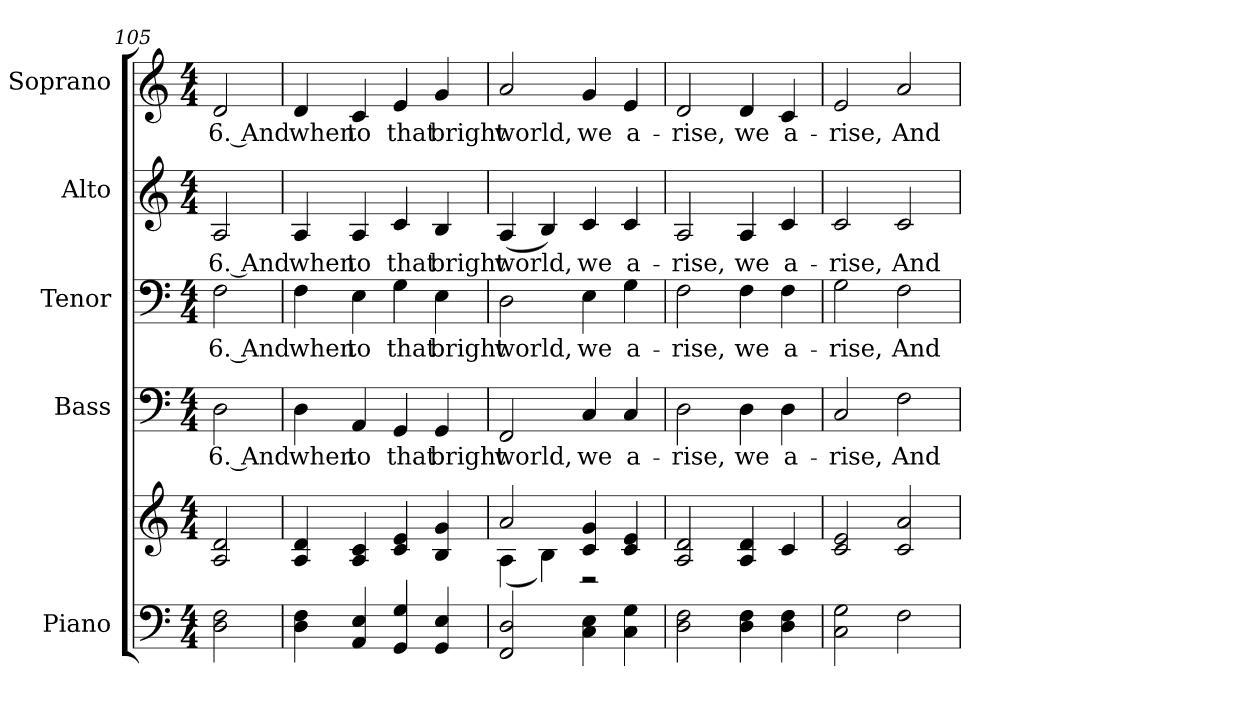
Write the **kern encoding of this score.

**kern	**kern	**kern	**text	**kern	**text	**kern	**text	**kern	**text
*part5	*part5	*part4	*part4	*part3	*part3	*part2	*part2	*part1	*part1
*staff6	*staff5	*staff4	*staff4	*staff3	*staff3	*staff2	*staff2	*staff1	*staff1
*I"Piano	*	*I"Bass	*	*I"Tenor	*	*I"Alto	*	*I"Soprano	*
*I'Pno.	*	*I'B.	*	*I'T.	*	*I'A.	*	*I'S.	*
!!LO:PB:g=z
*clefF4	*clefG2	*clefF4	*	*clefF4	*	*clefG2	*	*clefG2	*
*k[]	*k[]	*k[]	*	*k[]	*	*k[]	*	*k[]	*
*C:	*C:	*C:	*	*C:	*	*C:	*	*C:	*
*M4/4	*M4/4	*M4/4	*	*M4/4	*	*M4/4	*	*M4/4	*
=105	=105	=105	=105	=105	=105	=105	=105	=105	=105
!	!	!	!LO:LY:b:color=#000000	!	!	!	!	!	!
!	!	!	!	!	!LO:LY:b:color=#000000	!	!	!	!
!	!	!	!	!	!	!	!LO:LY:b:color=#000000	!	!
!	!	!	!	!	!	!	!	!	!LO:LY:b:color=#000000
2Di\ 2Fi	2Ai/ 2di	2Di\	6. And	2Fi\	6. And	2Ai/	6. And	2di/	6. And
=106	=106	=106	=106	=106	=106	=106	=106	=106	=106
!	!	!	!LO:LY:b:color=#000000	!	!	!	!	!	!
!	!	!	!	!	!LO:LY:b:color=#000000	!	!	!	!
!	!	!	!	!	!	!	!LO:LY:b:color=#000000	!	!
!	!	!	!	!	!	!	!	!	!LO:LY:b:color=#000000
4Di\ 4Fi	4Ai/ 4di	4Di\	when	4Fi\	when	4Ai/	when	4di/	when
!	!	!	!LO:LY:b:color=#000000	!	!	!	!	!	!
!	!	!	!	!	!LO:LY:b:color=#000000	!	!	!	!
!	!	!	!	!	!	!	!LO:LY:b:color=#000000	!	!
!	!	!	!	!	!	!	!	!	!LO:LY:b:color=#000000
4AAi/ 4Ei	4Ai/ 4ci	4AAi/	to	4Ei\	to	4Ai/	to	4ci/	to
!	!	!	!LO:LY:b:color=#000000	!	!	!	!	!	!
!	!	!	!	!	!LO:LY:b:color=#000000	!	!	!	!
!	!	!	!	!	!	!	!LO:LY:b:color=#000000	!	!
!	!	!	!	!	!	!	!	!	!LO:LY:b:color=#000000
4GGi/ 4Gi	4ci/ 4ei	4GGi/	that	4Gi\	that	4ci/	that	4ei/	that
!	!	!	!LO:LY:b:color=#000000	!	!	!	!	!	!
!	!	!	!	!	!LO:LY:b:color=#000000	!	!	!	!
!	!	!	!	!	!	!	!LO:LY:b:color=#000000	!	!
!	!	!	!	!	!	!	!	!	!LO:LY:b:color=#000000
4GGi/ 4Ei	4Bi/ 4gi	4GGi/	bright	4Ei\	bright	4Bi/	bright	4gi/	bright
=107	=107	=107	=107	=107	=107	=107	=107	=107	=107
*	*^	*	*	*	*	*	*	*	*
!	!	!	!	!LO:LY:b:color=#000000	!	!	!	!	!	!
!	!	!	!	!	!	!LO:LY:b:color=#000000	!	!	!	!
!	!	!	!	!	!	!	!	!LO:LY:b:color=#000000	!	!
!	!	!	!	!	!	!	!	!	!	!LO:LY:b:color=#000000
2FFi/ 2Di	2ai/	(4Ai\	2FFi/	world,	2Di\	world,	(4Ai/	world,	2ai/	world,
.	.	4Bi\)	.	.	.	.	4Bi/)	.	.	.
!	!	!	!	!LO:LY:b:color=#000000	!	!	!	!	!	!
!	!	!	!	!	!	!LO:LY:b:color=#000000	!	!	!	!
!	!	!	!	!	!	!	!	!LO:LY:b:color=#000000	!	!
!	!	!	!	!	!	!	!	!	!	!LO:LY:b:color=#000000
4Ci\ 4Ei	4ci/ 4gi	2r	4Ci/	we	4Ei\	we	4ci/	we	4gi/	we
!	!	!	!	!LO:LY:b:color=#000000	!	!	!	!	!	!
!	!	!	!	!	!	!LO:LY:b:color=#000000	!	!	!	!
!	!	!	!	!	!	!	!	!LO:LY:b:color=#000000	!	!
!	!	!	!	!	!	!	!	!	!	!LO:LY:b:color=#000000
4Ci\ 4Gi	4ci/ 4ei	.	4Ci/	a-	4Gi\	a-	4ci/	a-	4ei/	a-
*	*v	*v	*	*	*	*	*	*	*	*
=108	=108	=108	=108	=108	=108	=108	=108	=108	=108
!	!	!	!LO:LY:b:color=#000000	!	!	!	!	!	!
!	!	!	!	!	!LO:LY:b:color=#000000	!	!	!	!
!	!	!	!	!	!	!	!LO:LY:b:color=#000000	!	!
!	!	!	!	!	!	!	!	!	!LO:LY:b:color=#000000
2Di\ 2Fi	2Ai/ 2di	2Di\	-rise,	2Fi\	-rise,	2Ai/	-rise,	2di/	-rise,
!	!	!	!LO:LY:b:color=#000000	!	!	!	!	!	!
!	!	!	!	!	!LO:LY:b:color=#000000	!	!	!	!
!	!	!	!	!	!	!	!LO:LY:b:color=#000000	!	!
!	!	!	!	!	!	!	!	!	!LO:LY:b:color=#000000
4Di\ 4Fi	4Ai/ 4di	4Di\	we	4Fi\	we	4Ai/	we	4di/	we
!	!	!	!LO:LY:b:color=#000000	!	!	!	!	!	!
!	!	!	!	!	!LO:LY:b:color=#000000	!	!	!	!
!	!	!	!	!	!	!	!LO:LY:b:color=#000000	!	!
!	!	!	!	!	!	!	!	!	!LO:LY:b:color=#000000
4Di\ 4Fi	4ci/	4Di\	a-	4Fi\	a-	4ci/	a-	4ci/	a-
=109	=109	=109	=109	=109	=109	=109	=109	=109	=109
!	!	!	!LO:LY:b:color=#000000	!	!	!	!	!	!
!	!	!	!	!	!LO:LY:b:color=#000000	!	!	!	!
!	!	!	!	!	!	!	!LO:LY:b:color=#000000	!	!
!	!	!	!	!	!	!	!	!	!LO:LY:b:color=#000000
2Ci\ 2Gi	2ci/ 2ei	2Ci/	-rise,	2Gi\	-rise,	2ci/	-rise,	2ei/	-rise,
!	!	!	!LO:LY:b:color=#000000	!	!	!	!	!	!
!	!	!	!	!	!LO:LY:b:color=#000000	!	!	!	!
!	!	!	!	!	!	!	!LO:LY:b:color=#000000	!	!
!	!	!	!	!	!	!	!	!	!LO:LY:b:color=#000000
2Fi\	2ci/ 2ai	2Fi\	And	2Fi\	And	2ci/	And	2ai/	And
=	=	=	=	=	=	=	=	=	=
*-	*-	*-	*-	*-	*-	*-	*-	*-	*-
